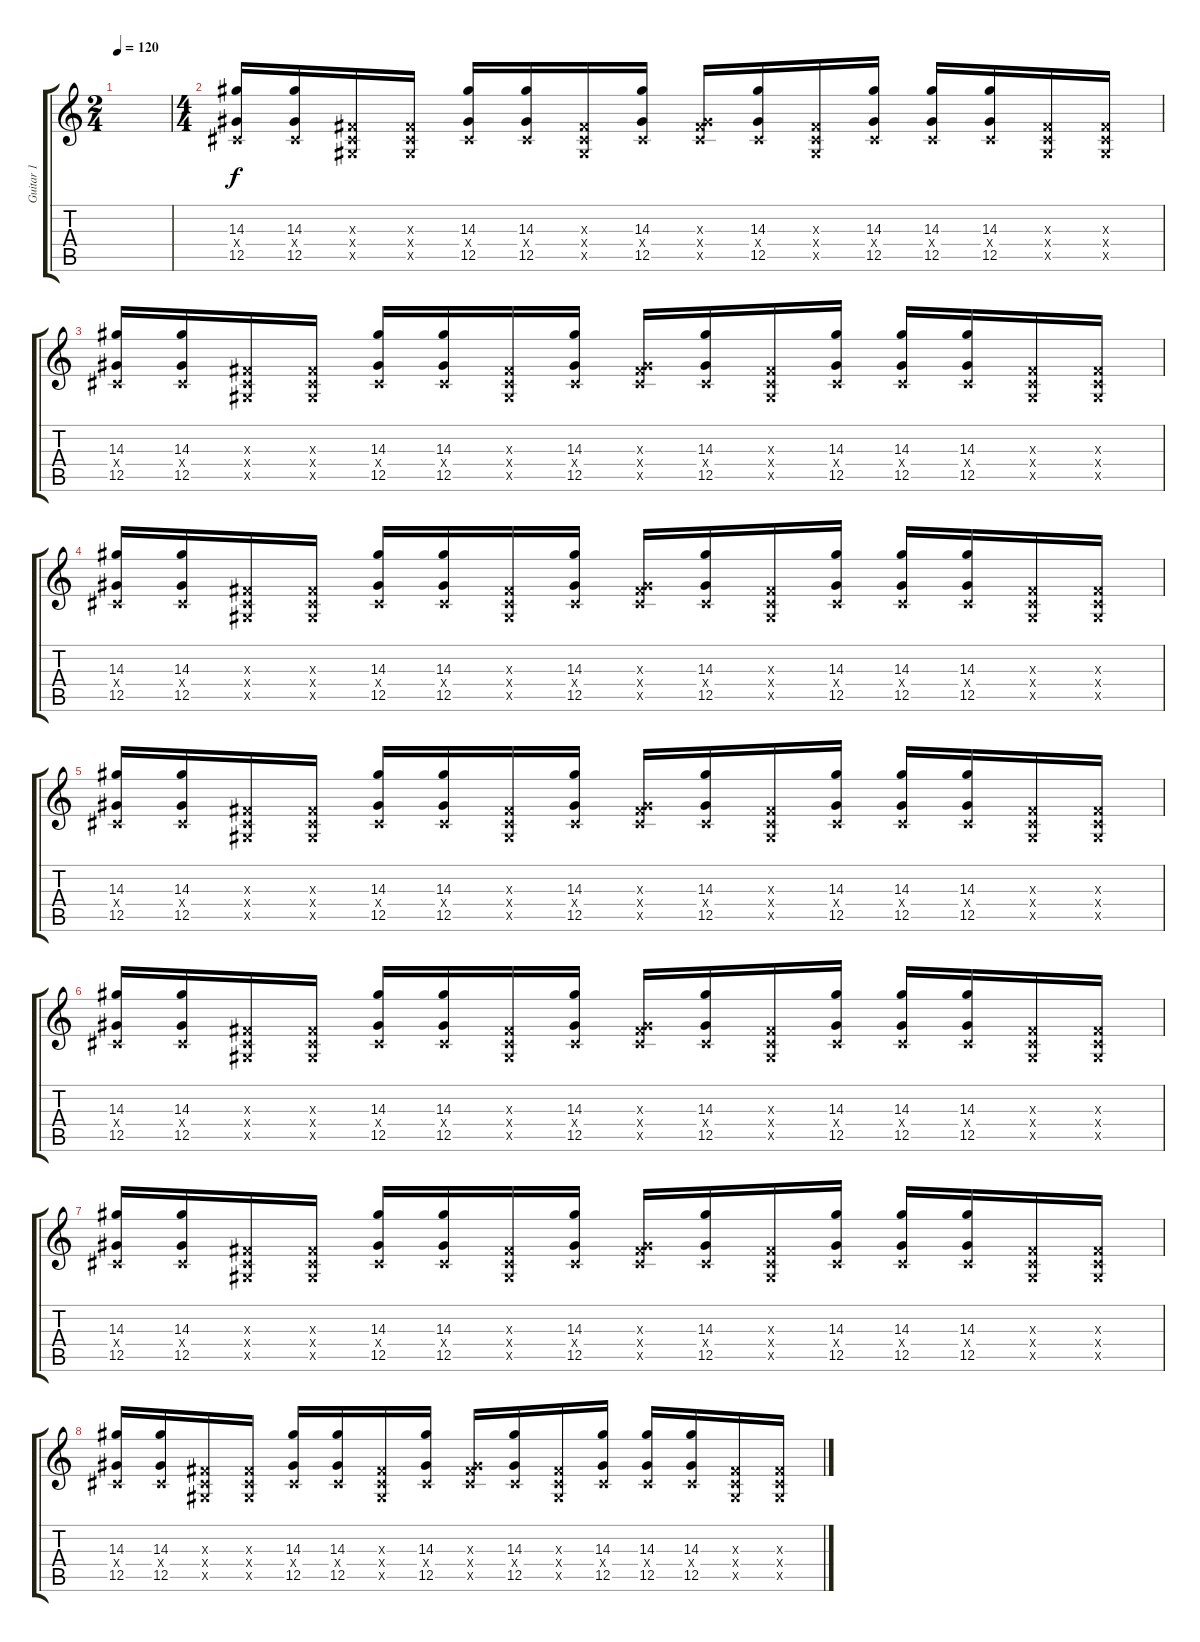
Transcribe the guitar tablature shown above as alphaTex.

\track ("Guitar 1" "Guitar 1") {instrument electricguitarclean}
\staff {score tabs}
\tuning (Eb4 Bb3 Gb3 Db3 Ab2 Eb2) {hide}
\ts (2 4)
\tempo 120
\clef g2
\ks c
|
\ts (4 4)
(14.3 0.4{x} 12.5).16 (14.3 0.4{x} 12.5).16 (0.3{x} 0.4{x} 0.5{x}).16 (0.3{x} 0.4{x} 0.5{x}).16 (14.3 0.4{x} 12.5).16 (14.3 0.4{x} 12.5).16 (0.3{x} 0.4{x} 0.5{x}).16 (14.3 0.4{x} 12.5).16 (0.3{x} 0.4{x} 12.5{x}).16 (14.3 0.4{x} 12.5).16 (0.3{x} 0.4{x} 0.5{x}).16 (14.3 0.4{x} 12.5).16 (14.3 0.4{x} 12.5).16 (14.3 0.4{x} 12.5).16 (0.3{x} 0.4{x} 0.5{x}).16 (0.3{x} 0.4{x} 0.5{x}).16 |
(14.3 0.4{x} 12.5).16 (14.3 0.4{x} 12.5).16 (0.3{x} 0.4{x} 0.5{x}).16 (0.3{x} 0.4{x} 0.5{x}).16 (14.3 0.4{x} 12.5).16 (14.3 0.4{x} 12.5).16 (0.3{x} 0.4{x} 0.5{x}).16 (14.3 0.4{x} 12.5).16 (0.3{x} 0.4{x} 12.5{x}).16 (14.3 0.4{x} 12.5).16 (0.3{x} 0.4{x} 0.5{x}).16 (14.3 0.4{x} 12.5).16 (14.3 0.4{x} 12.5).16 (14.3 0.4{x} 12.5).16 (0.3{x} 0.4{x} 0.5{x}).16 (0.3{x} 0.4{x} 0.5{x}).16 |
(14.3 0.4{x} 12.5).16 (14.3 0.4{x} 12.5).16 (0.3{x} 0.4{x} 0.5{x}).16 (0.3{x} 0.4{x} 0.5{x}).16 (14.3 0.4{x} 12.5).16 (14.3 0.4{x} 12.5).16 (0.3{x} 0.4{x} 0.5{x}).16 (14.3 0.4{x} 12.5).16 (0.3{x} 0.4{x} 12.5{x}).16 (14.3 0.4{x} 12.5).16 (0.3{x} 0.4{x} 0.5{x}).16 (14.3 0.4{x} 12.5).16 (14.3 0.4{x} 12.5).16 (14.3 0.4{x} 12.5).16 (0.3{x} 0.4{x} 0.5{x}).16 (0.3{x} 0.4{x} 0.5{x}).16 |
(14.3 0.4{x} 12.5).16 (14.3 0.4{x} 12.5).16 (0.3{x} 0.4{x} 0.5{x}).16 (0.3{x} 0.4{x} 0.5{x}).16 (14.3 0.4{x} 12.5).16 (14.3 0.4{x} 12.5).16 (0.3{x} 0.4{x} 0.5{x}).16 (14.3 0.4{x} 12.5).16 (0.3{x} 0.4{x} 12.5{x}).16 (14.3 0.4{x} 12.5).16 (0.3{x} 0.4{x} 0.5{x}).16 (14.3 0.4{x} 12.5).16 (14.3 0.4{x} 12.5).16 (14.3 0.4{x} 12.5).16 (0.3{x} 0.4{x} 0.5{x}).16 (0.3{x} 0.4{x} 0.5{x}).16 |
(14.3 0.4{x} 12.5).16 (14.3 0.4{x} 12.5).16 (0.3{x} 0.4{x} 0.5{x}).16 (0.3{x} 0.4{x} 0.5{x}).16 (14.3 0.4{x} 12.5).16 (14.3 0.4{x} 12.5).16 (0.3{x} 0.4{x} 0.5{x}).16 (14.3 0.4{x} 12.5).16 (0.3{x} 0.4{x} 12.5{x}).16 (14.3 0.4{x} 12.5).16 (0.3{x} 0.4{x} 0.5{x}).16 (14.3 0.4{x} 12.5).16 (14.3 0.4{x} 12.5).16 (14.3 0.4{x} 12.5).16 (0.3{x} 0.4{x} 0.5{x}).16 (0.3{x} 0.4{x} 0.5{x}).16 |
(14.3 0.4{x} 12.5).16 (14.3 0.4{x} 12.5).16 (0.3{x} 0.4{x} 0.5{x}).16 (0.3{x} 0.4{x} 0.5{x}).16 (14.3 0.4{x} 12.5).16 (14.3 0.4{x} 12.5).16 (0.3{x} 0.4{x} 0.5{x}).16 (14.3 0.4{x} 12.5).16 (0.3{x} 0.4{x} 12.5{x}).16 (14.3 0.4{x} 12.5).16 (0.3{x} 0.4{x} 0.5{x}).16 (14.3 0.4{x} 12.5).16 (14.3 0.4{x} 12.5).16 (14.3 0.4{x} 12.5).16 (0.3{x} 0.4{x} 0.5{x}).16 (0.3{x} 0.4{x} 0.5{x}).16 |
(14.3 0.4{x} 12.5).16 (14.3 0.4{x} 12.5).16 (0.3{x} 0.4{x} 0.5{x}).16 (0.3{x} 0.4{x} 0.5{x}).16 (14.3 0.4{x} 12.5).16 (14.3 0.4{x} 12.5).16 (0.3{x} 0.4{x} 0.5{x}).16 (14.3 0.4{x} 12.5).16 (0.3{x} 0.4{x} 12.5{x}).16 (14.3 0.4{x} 12.5).16 (0.3{x} 0.4{x} 0.5{x}).16 (14.3 0.4{x} 12.5).16 (14.3 0.4{x} 12.5).16 (14.3 0.4{x} 12.5).16 (0.3{x} 0.4{x} 0.5{x}).16 (0.3{x} 0.4{x} 0.5{x}).16
